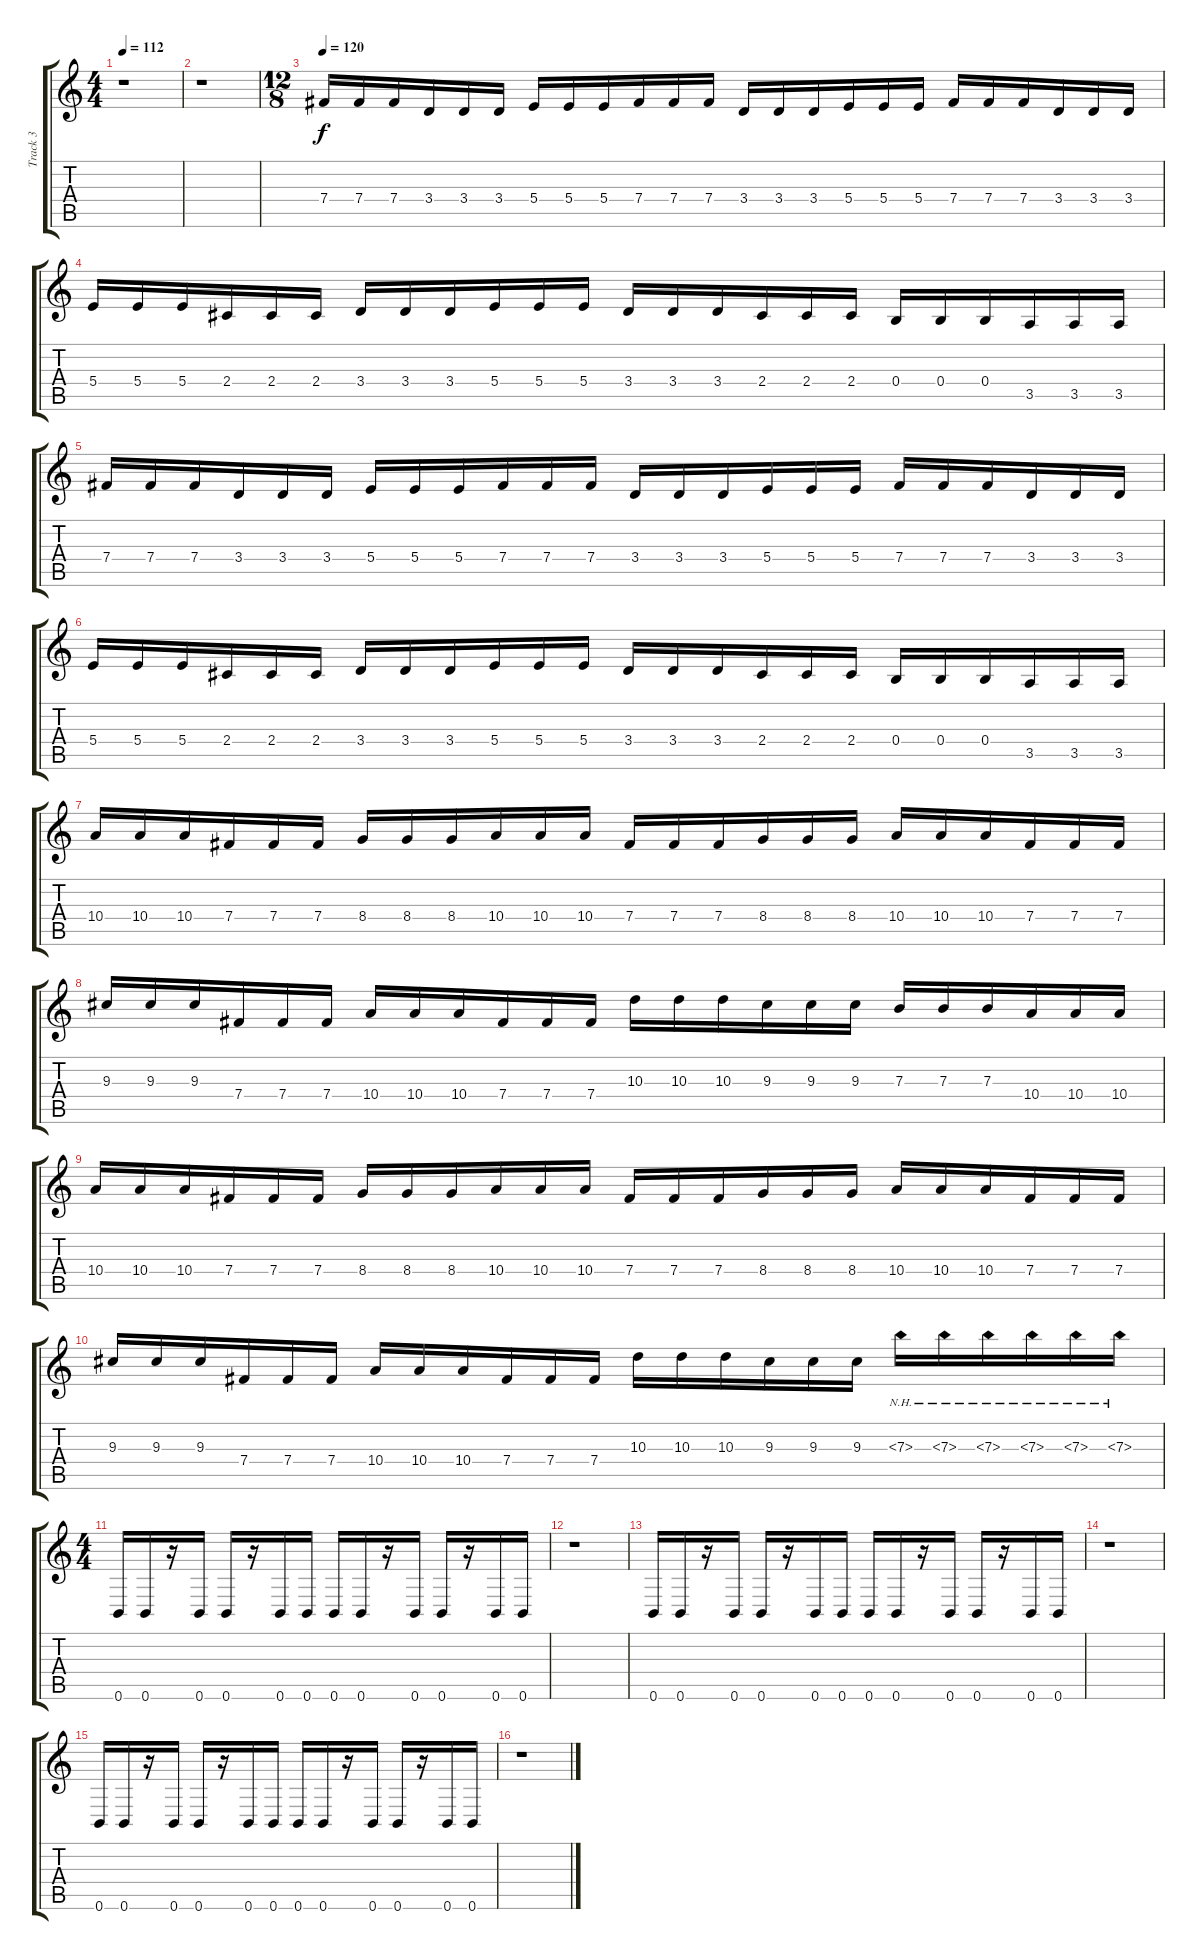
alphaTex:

\track ("Track 3" "Track 3") {instrument distortionguitar}
\staff {score tabs}
\tuning (Db4 Ab3 E3 B2 Gb2 B1) {hide}
\ts (4 4)
\tempo 112
\clef g2
\ks c
r.1{dy f} |
r.1 |
\ts (12 8)
\tempo 120
7.4.16 7.4.16 7.4.16 3.4.16 3.4.16 3.4.16 5.4.16 5.4.16 5.4.16 7.4.16 7.4.16 7.4.16 3.4.16 3.4.16 3.4.16 5.4.16 5.4.16 5.4.16 7.4.16 7.4.16 7.4.16 3.4.16 3.4.16 3.4.16 |
5.4.16 5.4.16 5.4.16 2.4.16 2.4.16 2.4.16 3.4.16 3.4.16 3.4.16 5.4.16 5.4.16 5.4.16 3.4.16 3.4.16 3.4.16 2.4.16 2.4.16 2.4.16 0.4.16 0.4.16 0.4.16 3.5.16 3.5.16 3.5.16 |
7.4.16 7.4.16 7.4.16 3.4.16 3.4.16 3.4.16 5.4.16 5.4.16 5.4.16 7.4.16 7.4.16 7.4.16 3.4.16 3.4.16 3.4.16 5.4.16 5.4.16 5.4.16 7.4.16 7.4.16 7.4.16 3.4.16 3.4.16 3.4.16 |
5.4.16 5.4.16 5.4.16 2.4.16 2.4.16 2.4.16 3.4.16 3.4.16 3.4.16 5.4.16 5.4.16 5.4.16 3.4.16 3.4.16 3.4.16 2.4.16 2.4.16 2.4.16 0.4.16 0.4.16 0.4.16 3.5.16 3.5.16 3.5.16 |
10.4.16 10.4.16 10.4.16 7.4.16 7.4.16 7.4.16 8.4.16 8.4.16 8.4.16 10.4.16 10.4.16 10.4.16 7.4.16 7.4.16 7.4.16 8.4.16 8.4.16 8.4.16 10.4.16 10.4.16 10.4.16 7.4.16 7.4.16 7.4.16 |
9.3.16 9.3.16 9.3.16 7.4.16 7.4.16 7.4.16 10.4.16 10.4.16 10.4.16 7.4.16 7.4.16 7.4.16 10.3.16 10.3.16 10.3.16 9.3.16 9.3.16 9.3.16 7.3.16 7.3.16 7.3.16 10.4.16 10.4.16 10.4.16 |
10.4.16 10.4.16 10.4.16 7.4.16 7.4.16 7.4.16 8.4.16 8.4.16 8.4.16 10.4.16 10.4.16 10.4.16 7.4.16 7.4.16 7.4.16 8.4.16 8.4.16 8.4.16 10.4.16 10.4.16 10.4.16 7.4.16 7.4.16 7.4.16 |
9.3.16 9.3.16 9.3.16 7.4.16 7.4.16 7.4.16 10.4.16 10.4.16 10.4.16 7.4.16 7.4.16 7.4.16 10.3.16 10.3.16 10.3.16 9.3.16 9.3.16 9.3.16 7.3{nh}.16 7.3{nh}.16 7.3{nh}.16 7.3{nh}.16 7.3{nh}.16 7.3{nh}.16 |
\ts (4 4)
0.6.16 0.6.16 r.16 0.6.16 0.6.16 r.16 0.6.16 0.6.16 0.6.16 0.6.16 r.16 0.6.16 0.6.16 r.16 0.6.16 0.6.16 |
r.1 |
0.6.16 0.6.16 r.16 0.6.16 0.6.16 r.16 0.6.16 0.6.16 0.6.16 0.6.16 r.16 0.6.16 0.6.16 r.16 0.6.16 0.6.16 |
r.1 |
0.6.16 0.6.16 r.16 0.6.16 0.6.16 r.16 0.6.16 0.6.16 0.6.16 0.6.16 r.16 0.6.16 0.6.16 r.16 0.6.16 0.6.16 |
r.1
